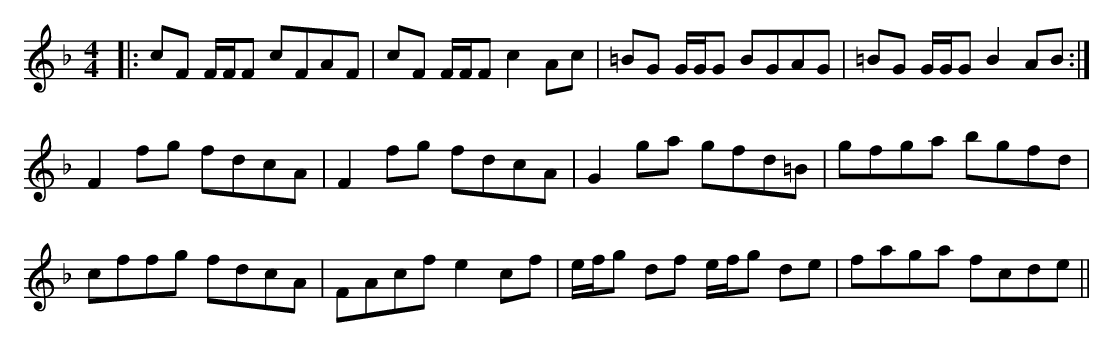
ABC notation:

X:1
M:4/4
K:F
|:cF F/F/F cFAF|cF F/F/Fc2Ac|=BG G/G/G BGAG|=BG G/G/GB2AB:|
F2fg fdcA|F2fg fdcA|G2ga gfd=B|gfga bgfd|
cffg fdcA|FAcf e2cf|e/f/g df e/f/g de|faga fcde||
